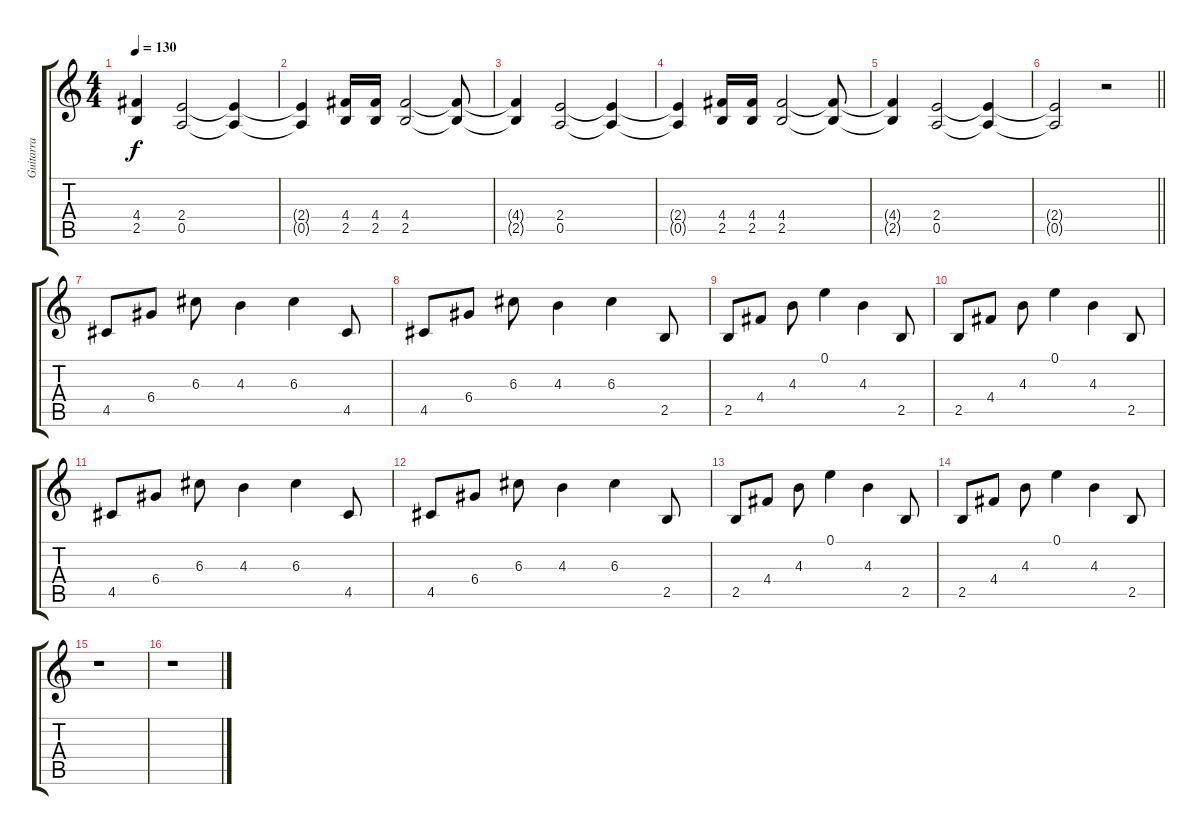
\track ("Guitarra" "Guitarra") {instrument overdrivenguitar}
\staff {score tabs}
\tuning (E4 B3 G3 D3 A2 E2) {hide}
\ts (4 4)
\tempo 130
\clef g2
\ks c
(4.4{t} 2.5{t}).4{dy f} (2.4 0.5).2 (2.4{t} 0.5{t}).4 |
(2.4{t} 0.5{t}).4 (4.4 2.5).16 (4.4 2.5).16 (4.4 2.5).2 (4.4{t} 2.5{t}).8 |
(4.4{t} 2.5{t}).4 (2.4 0.5).2 (2.4{t} 0.5{t}).4 |
(2.4{t} 0.5{t}).4 (4.4 2.5).16 (4.4 2.5).16 (4.4 2.5).2 (4.4{t} 2.5{t}).8 |
(4.4{t} 2.5{t}).4 (2.4 0.5).2 (2.4{t} 0.5{t}).4 |
\barLineRight lightlight
(2.4{t} 0.5{t}).2 r.2 |
4.5.8{instrument electricguitarclean} 6.4.8 6.3.8 4.3.4 6.3.4 4.5.8 |
4.5.8{instrument electricguitarclean} 6.4.8 6.3.8 4.3.4 6.3.4 2.5.8 |
2.5.8 4.4.8 4.3.8 0.1.4 4.3.4 2.5.8 |
2.5.8 4.4.8 4.3.8 0.1.4 4.3.4 2.5.8 |
4.5.8{instrument electricguitarclean} 6.4.8 6.3.8 4.3.4 6.3.4 4.5.8 |
4.5.8{instrument electricguitarclean} 6.4.8 6.3.8 4.3.4 6.3.4 2.5.8 |
2.5.8 4.4.8 4.3.8 0.1.4 4.3.4 2.5.8 |
2.5.8 4.4.8 4.3.8 0.1.4 4.3.4 2.5.8 |
r.1 |
r.1
